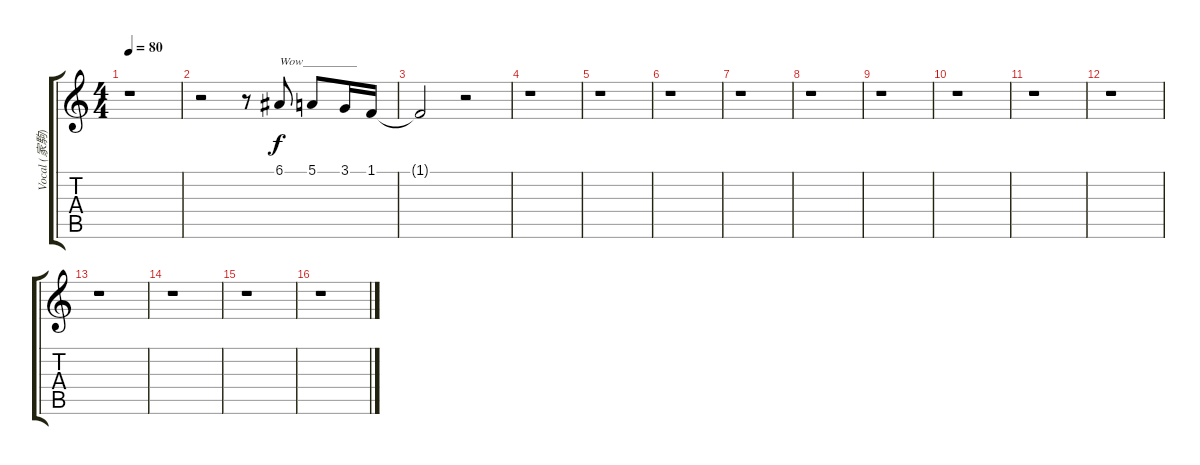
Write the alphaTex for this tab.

\track ("Vocal (家駒)" "Vocal (家駒)") {instrument choiraahs}
\staff {score tabs}
\tuning (E4 B3 G3 D3 A2 E2) {hide}
\ts (4 4)
\tempo 80
\clef g2
\ks c
r.1{dy f} |
r.2 r.8 6.1.8{txt "Wow_________"} 5.1.8 3.1.16 1.1.16 |
1.1{t}.2 r.2 |
r.1 |
r.1 |
r.1 |
r.1 |
r.1 |
r.1 |
r.1 |
r.1 |
r.1 |
r.1 |
r.1 |
r.1 |
r.1
